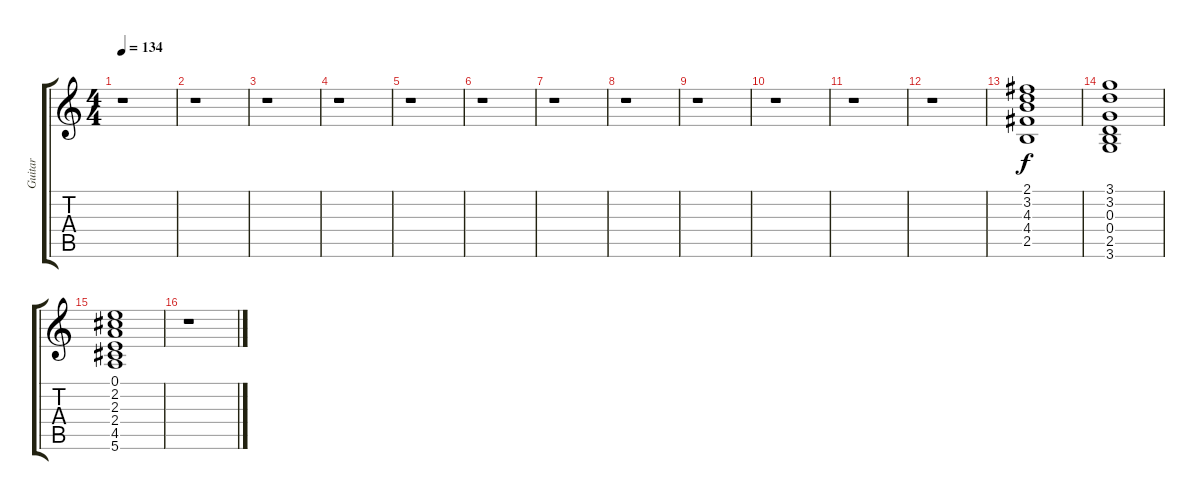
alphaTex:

\track ("Guitar" "Guitar") {instrument acousticguitarsteel}
\staff {score tabs}
\tuning (E4 B3 G3 D3 A2 E2) {hide}
\ts (4 4)
\tempo 134
\clef g2
\ks c
r.1{dy f} |
r.1 |
r.1 |
r.1 |
r.1 |
r.1 |
r.1 |
r.1 |
r.1 |
r.1 |
r.1 |
r.1 |
(2.1 3.2 4.3 4.4 2.5).1{volume 11 balance 8} |
(3.1 3.2 0.3 0.4 2.5 3.6).1 |
(0.1 2.2 2.3 2.4 4.5 5.6).1 |
r.1
